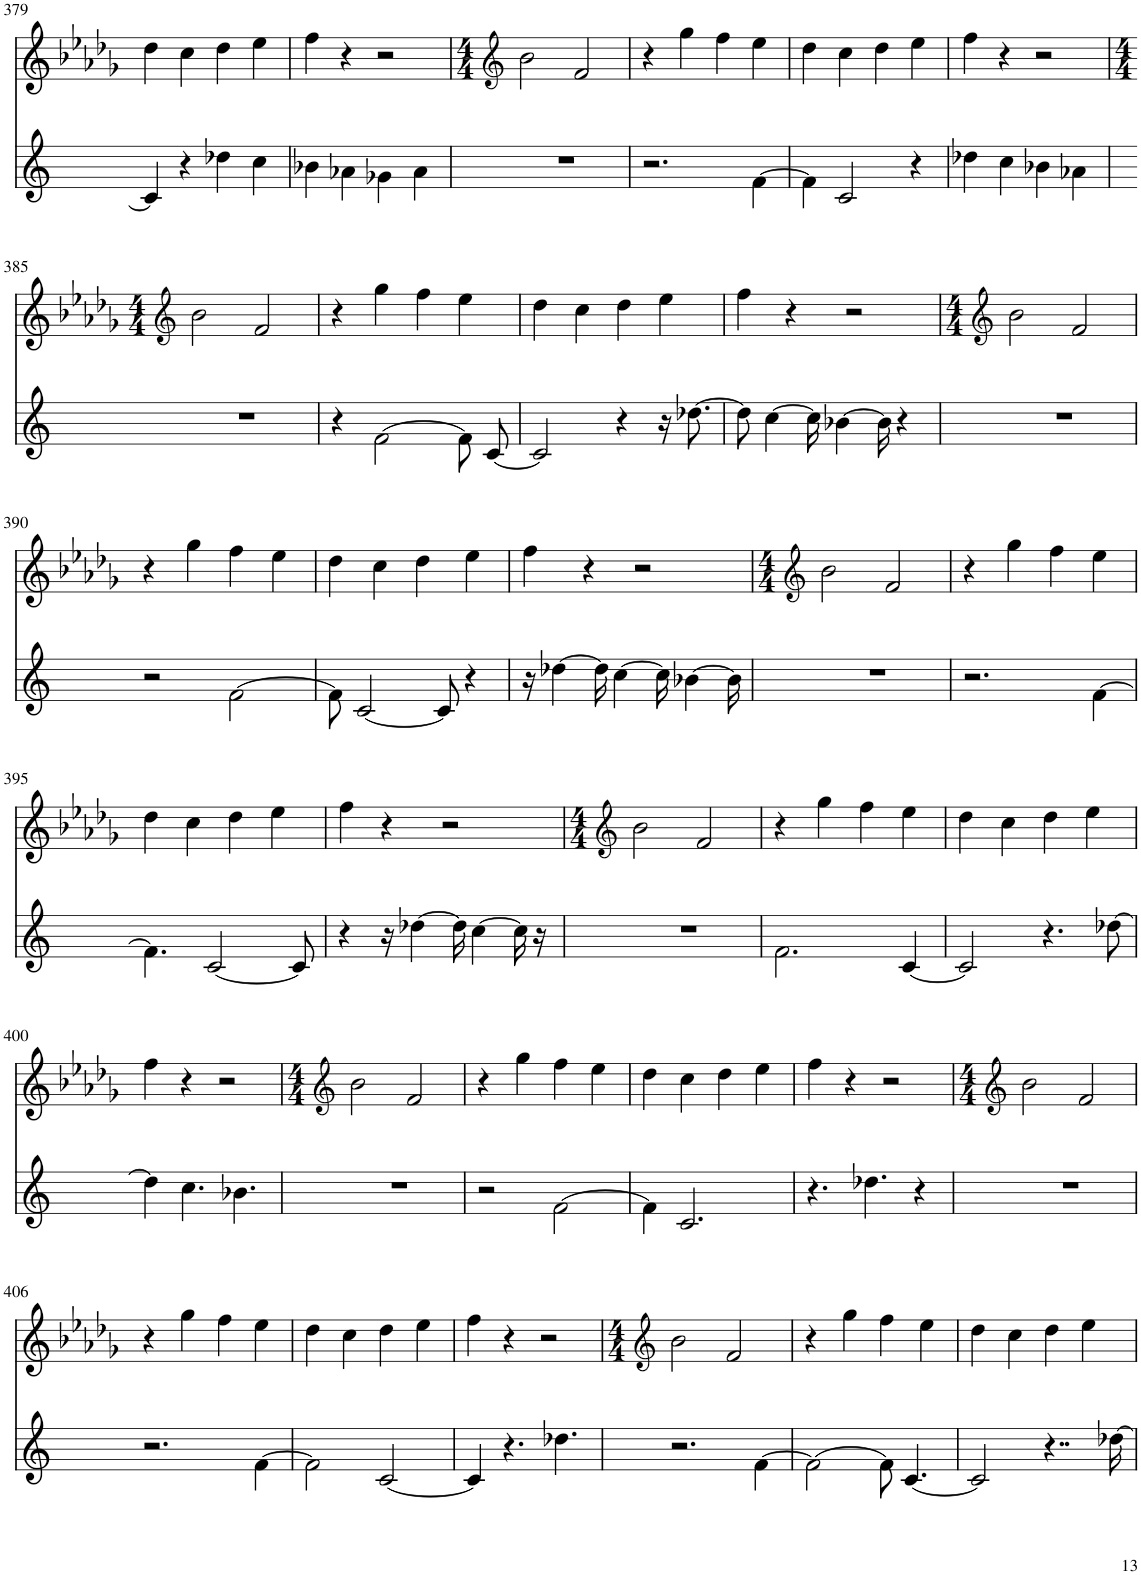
**kern	**kern
*part2	*part1
*staff2	*staff1
*I"Piano	*I"Piano
*I'Pno	*I'Pno
!!LO:PB:g=z
*clefG2	*clefG2
*k[]	*k[b-e-a-d-g-]
*M4/4	*M4/4
=379	=379
4c/]	4dd-\
4r	4cc\
4dd-X\	4dd-\
4cc\	4ee-\
=380	=380
4b-X\	4ff\
4a-X\	4r
4g-X\	2r
4a-\	.
=381	=381
*	*clefG2
*	*M4/4
1r	2b-\
.	2f/
=382	=382
2.r	4r
.	4gg-\
.	4ff\
[4f\	4ee-\
=383	=383
4f\]	4dd-\
2c/	4cc\
.	4dd-\
4r	4ee-\
=384	=384
4dd-X\	4ff\
4cc\	4r
4b-X\	2r
4a-X\	.
!!LO:LB:g=z
=385	=385
*	*clefG2
*	*M4/4
1r	2b-\
.	2f/
=386	=386
4r	4r
[2f\	4gg-\
.	4ff\
8f/L]	4ee-\
[8c/J	.
=387	=387
2c/]	4dd-\
.	4cc\
4r	4dd-\
16r	4ee-\
[8.dd-X\	.
=388	=388
8dd-\]	4ff\
[4cc\	.
.	4r
16cc\]	.
[4b-X\	.
.	2r
16b-\]	.
4r	.
=389	=389
*	*clefG2
*	*M4/4
1r	2b-\
.	2f/
!!LO:LB:g=z
=390	=390
2r	4r
.	4gg-\
[2f\	4ff\
.	4ee-\
=391	=391
8f\]	4dd-\
[2c/	.
.	4cc\
.	4dd-\
8c/]	.
4r	4ee-\
=392	=392
16r	4ff\
[4dd-X\	.
.	4r
16dd-\]	.
[4cc\	.
.	2r
16cc\]	.
[4b-X\	.
16b-\]	.
=393	=393
*	*clefG2
*	*M4/4
1r	2b-\
.	2f/
=394	=394
2.r	4r
.	4gg-\
.	4ff\
[4f\	4ee-\
!!LO:LB:g=z
=395	=395
4.f\]	4dd-\
.	4cc\
[2c/	.
.	4dd-\
.	4ee-\
8c/]	.
=396	=396
4r	4ff\
16r	4r
[4dd-X\	.
.	2r
16dd-\]	.
[4cc\	.
16cc\]	.
16r	.
=397	=397
*	*clefG2
*	*M4/4
1r	2b-\
.	2f/
=398	=398
2.f\	4r
.	4gg-\
.	4ff\
[4c/	4ee-\
=399	=399
2c/]	4dd-\
.	4cc\
4.r	4dd-\
.	4ee-\
[8dd-X\	.
!!LO:LB:g=z
=400	=400
4dd-\]	4ff\
4.cc\	4r
.	2r
4.b-X\	.
=401	=401
*	*clefG2
*	*M4/4
1r	2b-\
.	2f/
=402	=402
2r	4r
.	4gg-\
[2f\	4ff\
.	4ee-\
=403	=403
4f\]	4dd-\
2.c/	4cc\
.	4dd-\
.	4ee-\
=404	=404
4.r	4ff\
.	4r
4.dd-X\	.
.	2r
4r	.
=405	=405
*	*clefG2
*	*M4/4
1r	2b-\
.	2f/
!!LO:LB:g=z
=406	=406
2.r	4r
.	4gg-\
.	4ff\
[4f\	4ee-\
=407	=407
2f\]	4dd-\
.	4cc\
[2c/	4dd-\
.	4ee-\
=408	=408
4c/]	4ff\
4.r	4r
.	2r
4.dd-X\	.
=409	=409
*	*clefG2
*	*M4/4
2.r	2b-\
.	2f/
[4f\	.
=410	=410
2f\_	4r
.	4gg-\
8f\]	4ff\
[4.c/	.
.	4ee-\
=411	=411
2c/]	4dd-\
.	4cc\
4..r	4dd-\
.	4ee-\
[16dd-X\	.
=	=
*-	*-
